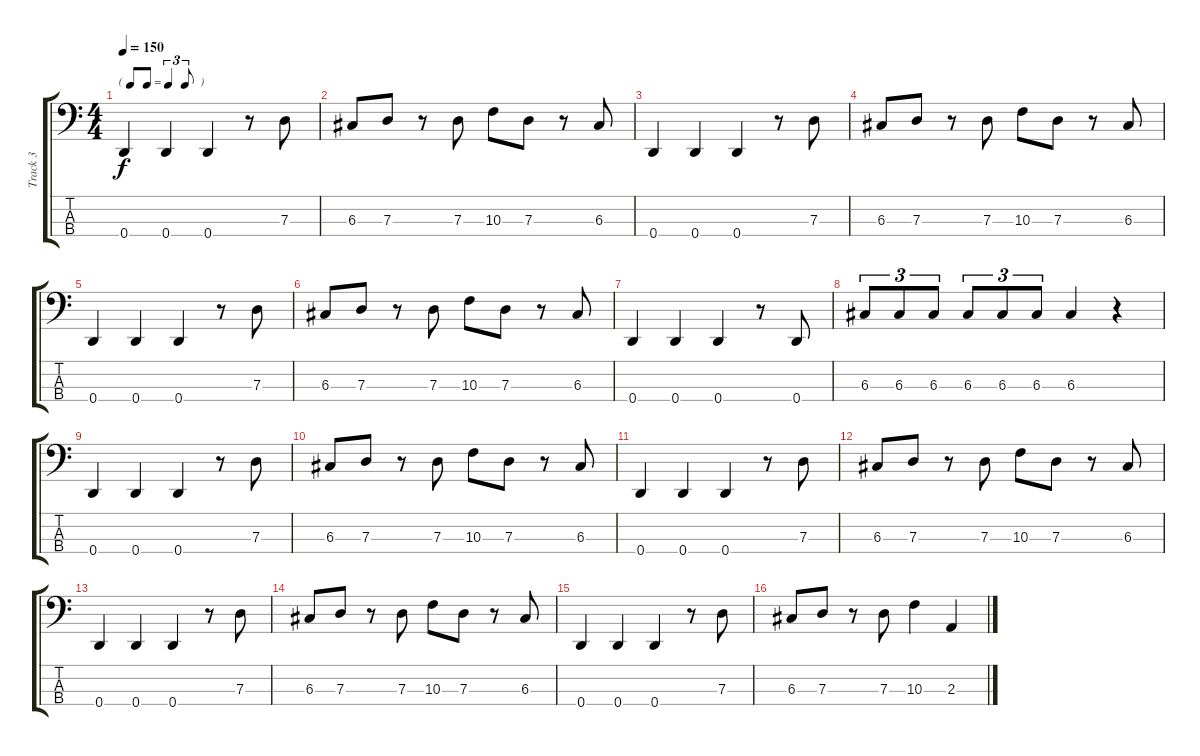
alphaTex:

\track ("Track 3" "Track 3") {instrument electricbassfinger}
\staff {score tabs}
\tuning (F2 C2 G1 D1) {hide}
\ts (4 4)
\tf triplet8th
\tempo 150
\clef f4
\ks c
0.4.4{dy f} 0.4.4 0.4.4 r.8 7.3.8 |
6.3.8 7.3.8 r.8 7.3.8 10.3.8 7.3.8 r.8 6.3.8 |
0.4.4 0.4.4 0.4.4 r.8 7.3.8 |
6.3.8 7.3.8 r.8 7.3.8 10.3.8 7.3.8 r.8 6.3.8 |
0.4.4 0.4.4 0.4.4 r.8 7.3.8 |
6.3.8 7.3.8 r.8 7.3.8 10.3.8 7.3.8 r.8 6.3.8 |
0.4.4 0.4.4 0.4.4 r.8 0.4.8 |
6.3.8{tu (3 2)} 6.3.8{tu (3 2)} 6.3.8{tu (3 2)} 6.3.8{tu (3 2)} 6.3.8{tu (3 2)} 6.3.8{tu (3 2)} 6.3.4 r.4 |
0.4.4 0.4.4 0.4.4 r.8 7.3.8 |
6.3.8 7.3.8 r.8 7.3.8 10.3.8 7.3.8 r.8 6.3.8 |
0.4.4 0.4.4 0.4.4 r.8 7.3.8 |
6.3.8 7.3.8 r.8 7.3.8 10.3.8 7.3.8 r.8 6.3.8 |
0.4.4 0.4.4 0.4.4 r.8 7.3.8 |
6.3.8 7.3.8 r.8 7.3.8 10.3.8 7.3.8 r.8 6.3.8 |
0.4.4 0.4.4 0.4.4 r.8 7.3.8 |
6.3.8 7.3.8 r.8 7.3.8 10.3.4 2.3.4
